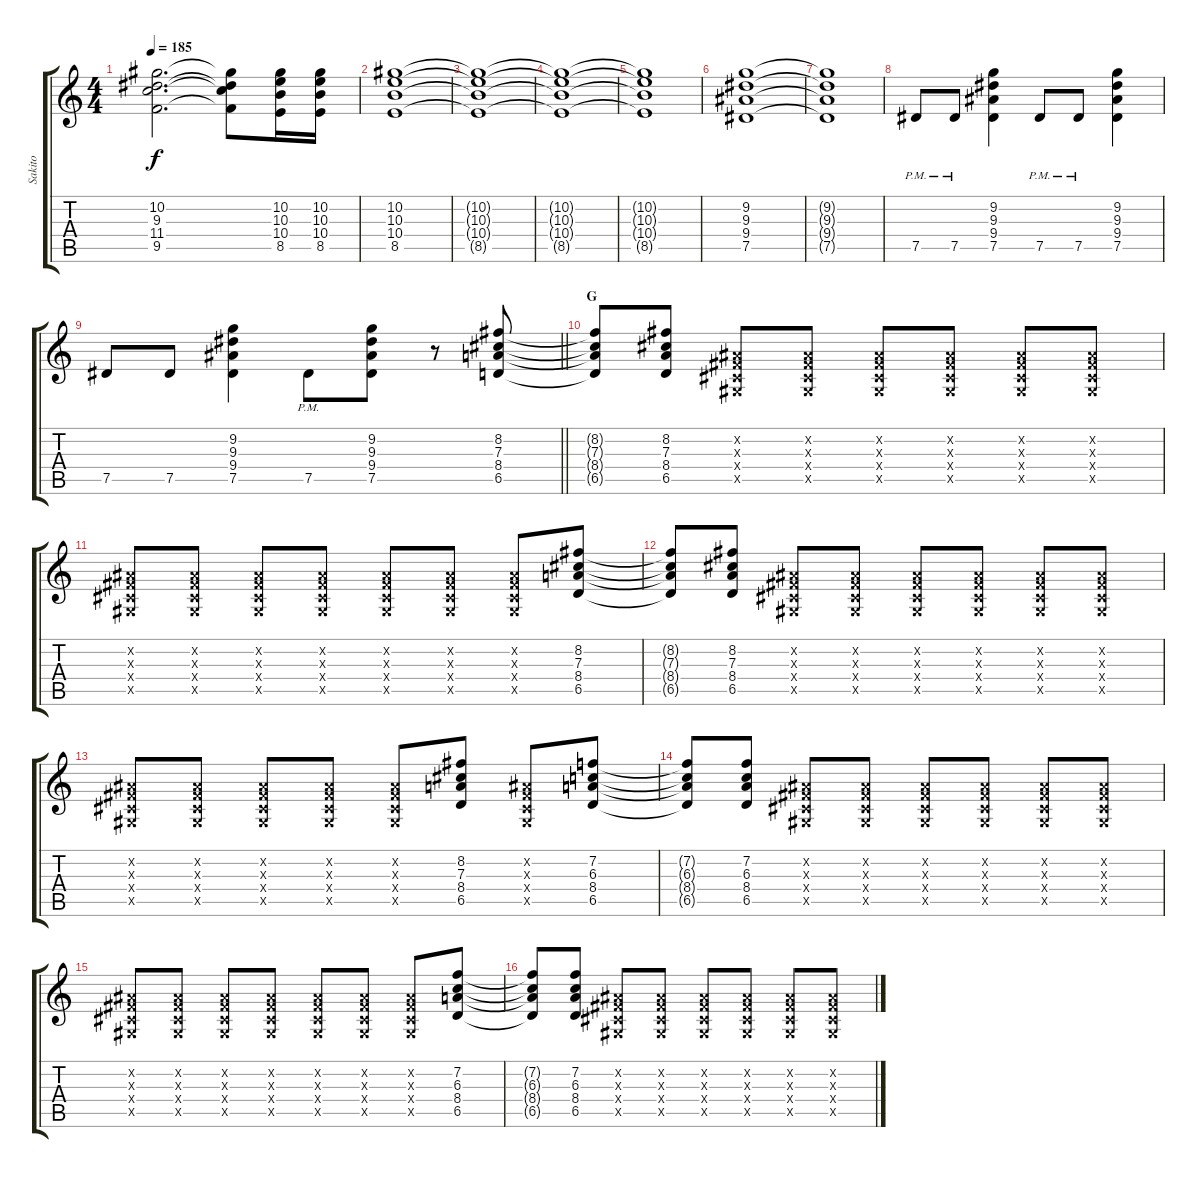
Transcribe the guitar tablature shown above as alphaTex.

\track ("Sakito" "Sakito") {instrument distortionguitar}
\staff {score tabs}
\tuning (Eb4 Bb3 Gb3 Db3 Ab2 Eb2) {hide}
\ts (4 4)
\tempo 185
\clef g2
\ks c
(10.2{t} 9.3{t} 11.4{t} 9.5{t}).2{d dy f} (10.2{t} 9.3{t} 11.4{t} 9.5{t}).8 (10.2 10.3 10.4 8.5).16 (10.2 10.3 10.4 8.5).16 |
(10.2 10.3 10.4 8.5).1 |
(10.2{t} 10.3{t} 10.4{t} 8.5{t}).1 |
(10.2{t} 10.3{t} 10.4{t} 8.5{t}).1 |
(10.2{t} 10.3{t} 10.4{t} 8.5{t}).1 |
(9.2 9.3 9.4 7.5).1 |
(9.2{t} 9.3{t} 9.4{t} 7.5{t}).1 |
7.5{pm}.8 7.5{pm}.8 (9.2 9.3 9.4 7.5).4 7.5{pm}.8 7.5{pm}.8 (9.2 9.3 9.4 7.5).4 |
\barLineRight lightlight
7.5.8 7.5.8 (9.2 9.3 9.4 7.5).4 7.5{pm}.8 (9.2 9.3 9.4 7.5).8 r.8 (8.2 7.3 8.4 6.5).8 |
\section ("" "G")
(8.2{t} 7.3{t} 8.4{t} 6.5{t}).8 (8.2 7.3 8.4 6.5).8 (0.2{x} 0.3{x} 0.4{x} 0.5{x}).8 (0.2{x} 0.3{x} 0.4{x} 0.5{x}).8 (0.2{x} 0.3{x} 0.4{x} 0.5{x}).8 (0.2{x} 0.3{x} 0.4{x} 0.5{x}).8 (0.2{x} 0.3{x} 0.4{x} 0.5{x}).8 (0.2{x} 0.3{x} 0.4{x} 0.5{x}).8 |
(0.2{x} 0.3{x} 0.4{x} 0.5{x}).8 (0.2{x} 0.3{x} 0.4{x} 0.5{x}).8 (0.2{x} 0.3{x} 0.4{x} 0.5{x}).8 (0.2{x} 0.3{x} 0.4{x} 0.5{x}).8 (0.2{x} 0.3{x} 0.4{x} 0.5{x}).8 (0.2{x} 0.3{x} 0.4{x} 0.5{x}).8 (0.2{x} 0.3{x} 0.4{x} 0.5{x}).8 (8.2 7.3 8.4 6.5).8 |
(8.2{t} 7.3{t} 8.4{t} 6.5{t}).8 (8.2 7.3 8.4 6.5).8 (0.2{x} 0.3{x} 0.4{x} 0.5{x}).8 (0.2{x} 0.3{x} 0.4{x} 0.5{x}).8 (0.2{x} 0.3{x} 0.4{x} 0.5{x}).8 (0.2{x} 0.3{x} 0.4{x} 0.5{x}).8 (0.2{x} 0.3{x} 0.4{x} 0.5{x}).8 (0.2{x} 0.3{x} 0.4{x} 0.5{x}).8 |
(0.2{x} 0.3{x} 0.4{x} 0.5{x}).8 (0.2{x} 0.3{x} 0.4{x} 0.5{x}).8 (0.2{x} 0.3{x} 0.4{x} 0.5{x}).8 (0.2{x} 0.3{x} 0.4{x} 0.5{x}).8 (0.2{x} 0.3{x} 0.4{x} 0.5{x}).8 (8.2 7.3 8.4 6.5).8 (0.2{x} 0.3{x} 0.4{x} 0.5{x}).8 (7.2 6.3 8.4 6.5).8 |
(7.2{t} 6.3{t} 8.4{t} 6.5{t}).8 (7.2 6.3 8.4 6.5).8 (0.2{x} 0.3{x} 0.4{x} 0.5{x}).8 (0.2{x} 0.3{x} 0.4{x} 0.5{x}).8 (0.2{x} 0.3{x} 0.4{x} 0.5{x}).8 (0.2{x} 0.3{x} 0.4{x} 0.5{x}).8 (0.2{x} 0.3{x} 0.4{x} 0.5{x}).8 (0.2{x} 0.3{x} 0.4{x} 0.5{x}).8 |
(0.2{x} 0.3{x} 0.4{x} 0.5{x}).8 (0.2{x} 0.3{x} 0.4{x} 0.5{x}).8 (0.2{x} 0.3{x} 0.4{x} 0.5{x}).8 (0.2{x} 0.3{x} 0.4{x} 0.5{x}).8 (0.2{x} 0.3{x} 0.4{x} 0.5{x}).8 (0.2{x} 0.3{x} 0.4{x} 0.5{x}).8 (0.2{x} 0.3{x} 0.4{x} 0.5{x}).8 (7.2 6.3 8.4 6.5).8 |
(7.2{t} 6.3{t} 8.4{t} 6.5{t}).8 (7.2 6.3 8.4 6.5).8 (0.2{x} 0.3{x} 0.4{x} 0.5{x}).8 (0.2{x} 0.3{x} 0.4{x} 0.5{x}).8 (0.2{x} 0.3{x} 0.4{x} 0.5{x}).8 (0.2{x} 0.3{x} 0.4{x} 0.5{x}).8 (0.2{x} 0.3{x} 0.4{x} 0.5{x}).8 (0.2{x} 0.3{x} 0.4{x} 0.5{x}).8
